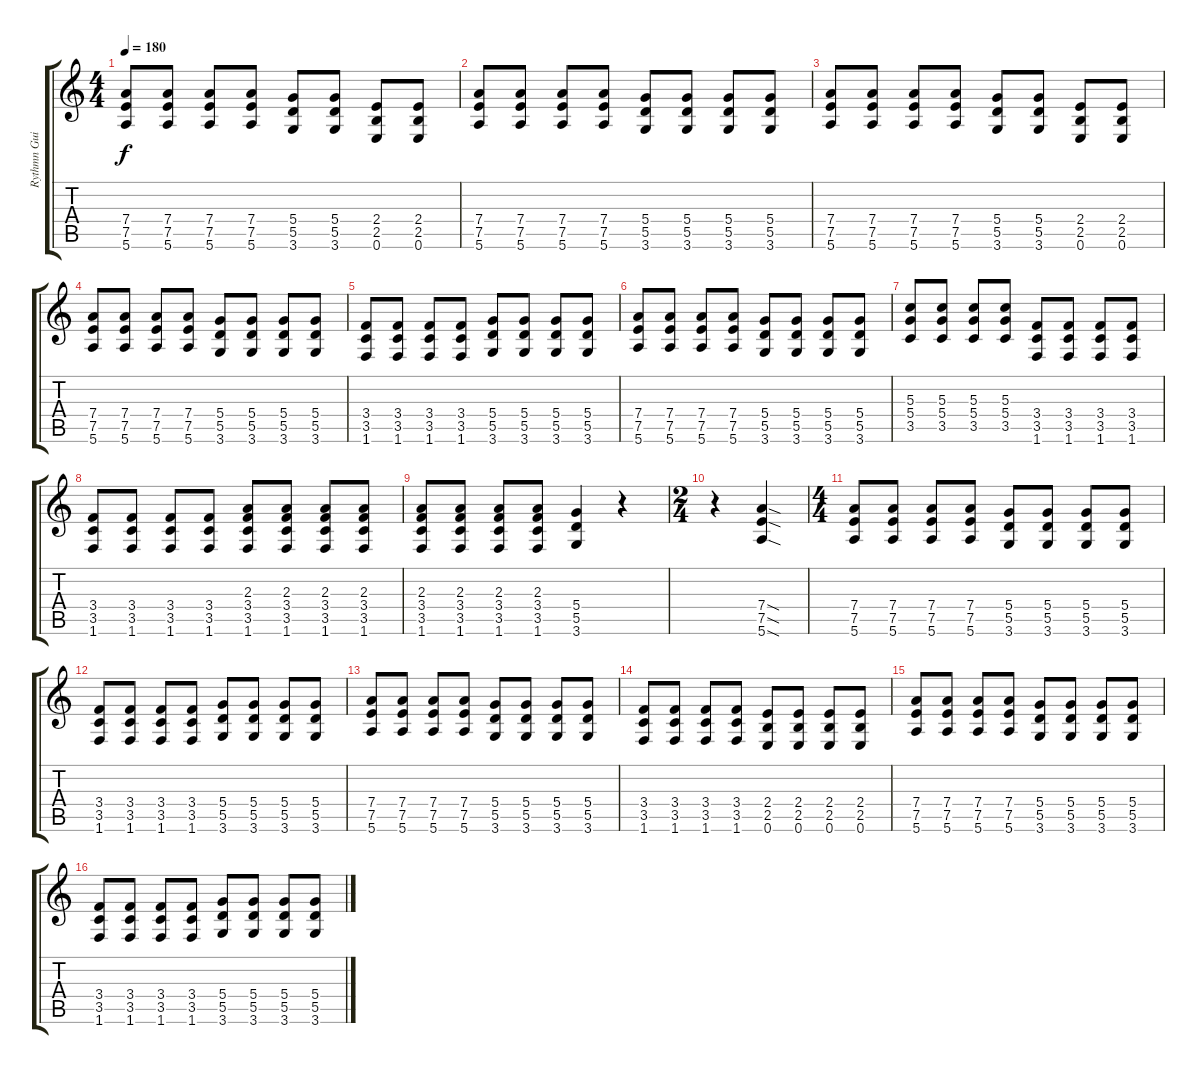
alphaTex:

\track ("Rythmn Guitar" "Rythmn Gui") {instrument distortionguitar}
\staff {score tabs}
\tuning (E4 B3 G3 D3 A2 E2) {hide}
\ts (4 4)
\tempo 180
\clef g2
\ks c
(7.4 7.5 5.6).8{dy f} (7.4 7.5 5.6).8 (7.4 7.5 5.6).8 (7.4 7.5 5.6).8 (5.4 5.5 3.6).8 (5.4 5.5 3.6).8 (2.4 2.5 0.6).8 (2.4 2.5 0.6).8 |
(7.4 7.5 5.6).8 (7.4 7.5 5.6).8 (7.4 7.5 5.6).8 (7.4 7.5 5.6).8 (5.4 5.5 3.6).8 (5.4 5.5 3.6).8 (5.4 5.5 3.6).8 (5.4 5.5 3.6).8 |
(7.4 7.5 5.6).8 (7.4 7.5 5.6).8 (7.4 7.5 5.6).8 (7.4 7.5 5.6).8 (5.4 5.5 3.6).8 (5.4 5.5 3.6).8 (2.4 2.5 0.6).8 (2.4 2.5 0.6).8 |
(7.4 7.5 5.6).8 (7.4 7.5 5.6).8 (7.4 7.5 5.6).8 (7.4 7.5 5.6).8 (5.4 5.5 3.6).8 (5.4 5.5 3.6).8 (5.4 5.5 3.6).8 (5.4 5.5 3.6).8 |
(3.4 3.5 1.6).8 (3.4 3.5 1.6).8 (3.4 3.5 1.6).8 (3.4 3.5 1.6).8 (5.4 5.5 3.6).8 (5.4 5.5 3.6).8 (5.4 5.5 3.6).8 (5.4 5.5 3.6).8 |
(7.4 7.5 5.6).8 (7.4 7.5 5.6).8 (7.4 7.5 5.6).8 (7.4 7.5 5.6).8 (5.4 5.5 3.6).8 (5.4 5.5 3.6).8 (5.4 5.5 3.6).8 (5.4 5.5 3.6).8 |
(5.3 5.4 3.5).8 (5.3 5.4 3.5).8 (5.3 5.4 3.5).8 (5.3 5.4 3.5).8 (3.4 3.5 1.6).8 (3.4 3.5 1.6).8 (3.4 3.5 1.6).8 (3.4 3.5 1.6).8 |
(3.4 3.5 1.6).8 (3.4 3.5 1.6).8 (3.4 3.5 1.6).8 (3.4 3.5 1.6).8 (2.3 3.4 3.5 1.6).8 (2.3 3.4 3.5 1.6).8 (2.3 3.4 3.5 1.6).8 (2.3 3.4 3.5 1.6).8 |
(2.3 3.4 3.5 1.6).8 (2.3 3.4 3.5 1.6).8 (2.3 3.4 3.5 1.6).8 (2.3 3.4 3.5 1.6).8 (5.4 5.5 3.6).4 r.4 |
\ts (2 4)
r.4 (7.4{sod} 7.5{sod} 5.6{sod}).4 |
\ts (4 4)
(7.4 7.5 5.6).8 (7.4 7.5 5.6).8 (7.4 7.5 5.6).8 (7.4 7.5 5.6).8 (5.4 5.5 3.6).8 (5.4 5.5 3.6).8 (5.4 5.5 3.6).8 (5.4 5.5 3.6).8 |
(3.4 3.5 1.6).8 (3.4 3.5 1.6).8 (3.4 3.5 1.6).8 (3.4 3.5 1.6).8 (5.4 5.5 3.6).8 (5.4 5.5 3.6).8 (5.4 5.5 3.6).8 (5.4 5.5 3.6).8 |
(7.4 7.5 5.6).8 (7.4 7.5 5.6).8 (7.4 7.5 5.6).8 (7.4 7.5 5.6).8 (5.4 5.5 3.6).8 (5.4 5.5 3.6).8 (5.4 5.5 3.6).8 (5.4 5.5 3.6).8 |
(3.4 3.5 1.6).8 (3.4 3.5 1.6).8 (3.4 3.5 1.6).8 (3.4 3.5 1.6).8 (2.4 2.5 0.6).8 (2.4 2.5 0.6).8 (2.4 2.5 0.6).8 (2.4 2.5 0.6).8 |
(7.4 7.5 5.6).8 (7.4 7.5 5.6).8 (7.4 7.5 5.6).8 (7.4 7.5 5.6).8 (5.4 5.5 3.6).8 (5.4 5.5 3.6).8 (5.4 5.5 3.6).8 (5.4 5.5 3.6).8 |
(3.4 3.5 1.6).8 (3.4 3.5 1.6).8 (3.4 3.5 1.6).8 (3.4 3.5 1.6).8 (5.4 5.5 3.6).8 (5.4 5.5 3.6).8 (5.4 5.5 3.6).8 (5.4 5.5 3.6).8
